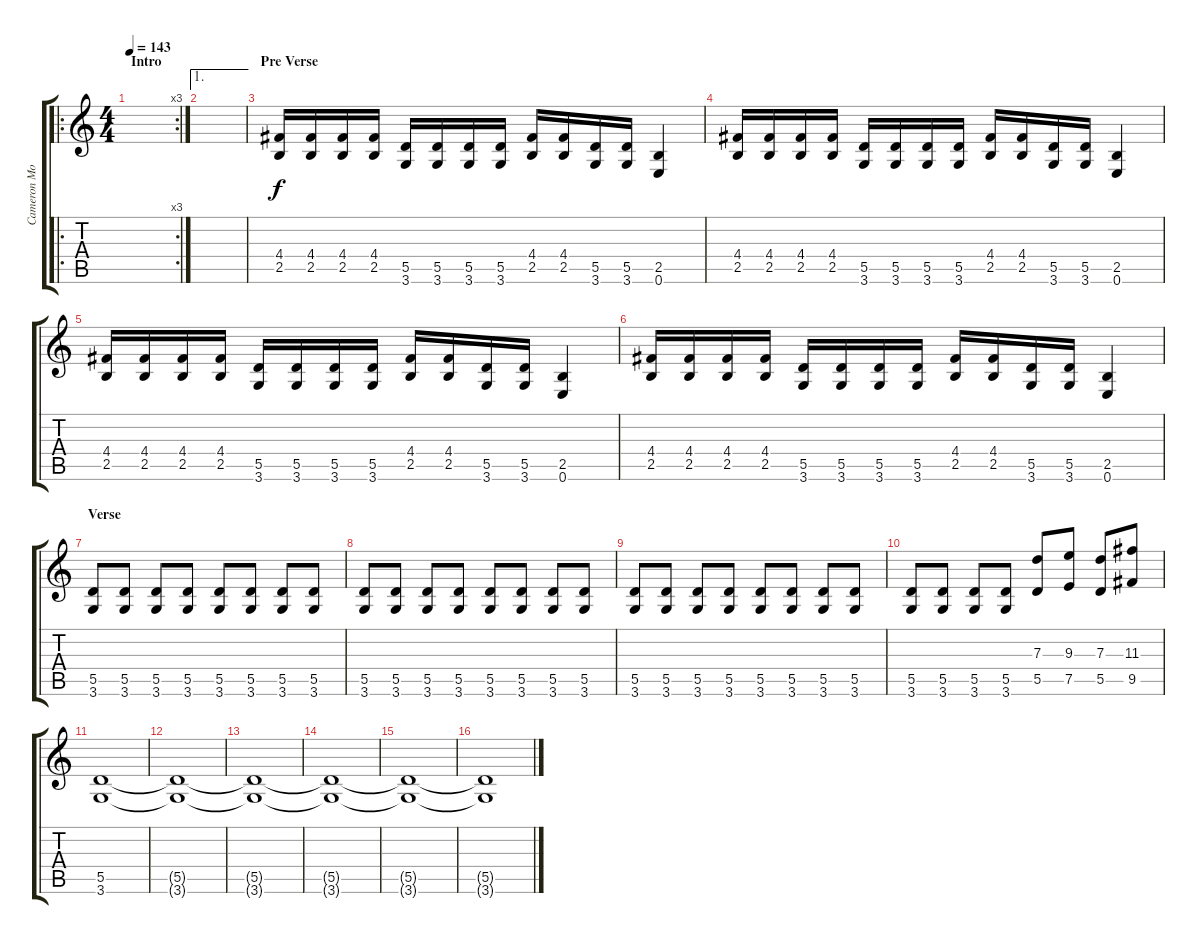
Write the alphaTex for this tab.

\track ("Cameron Morrison" "Cameron Mo") {instrument distortionguitar}
\staff {score tabs}
\tuning (E4 B3 G3 D3 A2 E2) {hide}
\ro
\rc 3
\ts (4 4)
\section ("" "Intro")
\tempo 143
\clef g2
\ks c
|
\ae 1
|
\section ("" "Pre Verse")
(4.4 2.5).16 (4.4 2.5).16 (4.4 2.5).16 (4.4 2.5).16 (5.5 3.6).16 (5.5 3.6).16 (5.5 3.6).16 (5.5 3.6).16 (4.4 2.5).16 (4.4 2.5).16 (5.5 3.6).16 (5.5 3.6).16 (2.5 0.6).4 |
(4.4 2.5).16 (4.4 2.5).16 (4.4 2.5).16 (4.4 2.5).16 (5.5 3.6).16 (5.5 3.6).16 (5.5 3.6).16 (5.5 3.6).16 (4.4 2.5).16 (4.4 2.5).16 (5.5 3.6).16 (5.5 3.6).16 (2.5 0.6).4 |
(4.4 2.5).16 (4.4 2.5).16 (4.4 2.5).16 (4.4 2.5).16 (5.5 3.6).16 (5.5 3.6).16 (5.5 3.6).16 (5.5 3.6).16 (4.4 2.5).16 (4.4 2.5).16 (5.5 3.6).16 (5.5 3.6).16 (2.5 0.6).4 |
(4.4 2.5).16 (4.4 2.5).16 (4.4 2.5).16 (4.4 2.5).16 (5.5 3.6).16 (5.5 3.6).16 (5.5 3.6).16 (5.5 3.6).16 (4.4 2.5).16 (4.4 2.5).16 (5.5 3.6).16 (5.5 3.6).16 (2.5 0.6).4 |
\section ("" "Verse")
(5.5 3.6).8 (5.5 3.6).8 (5.5 3.6).8 (5.5 3.6).8 (5.5 3.6).8 (5.5 3.6).8 (5.5 3.6).8 (5.5 3.6).8 |
(5.5 3.6).8 (5.5 3.6).8 (5.5 3.6).8 (5.5 3.6).8 (5.5 3.6).8 (5.5 3.6).8 (5.5 3.6).8 (5.5 3.6).8 |
(5.5 3.6).8 (5.5 3.6).8 (5.5 3.6).8 (5.5 3.6).8 (5.5 3.6).8 (5.5 3.6).8 (5.5 3.6).8 (5.5 3.6).8 |
(5.5 3.6).8 (5.5 3.6).8 (5.5 3.6).8 (5.5 3.6).8 (7.3 5.5).8 (9.3 7.5).8 (7.3 5.5).8 (11.3 9.5).8 |
(5.5 3.6).1 |
(5.5{t} 3.6{t}).1 |
(5.5{t} 3.6{t}).1 |
(5.5{t} 3.6{t}).1 |
(5.5{t} 3.6{t}).1 |
(5.5{t} 3.6{t}).1
